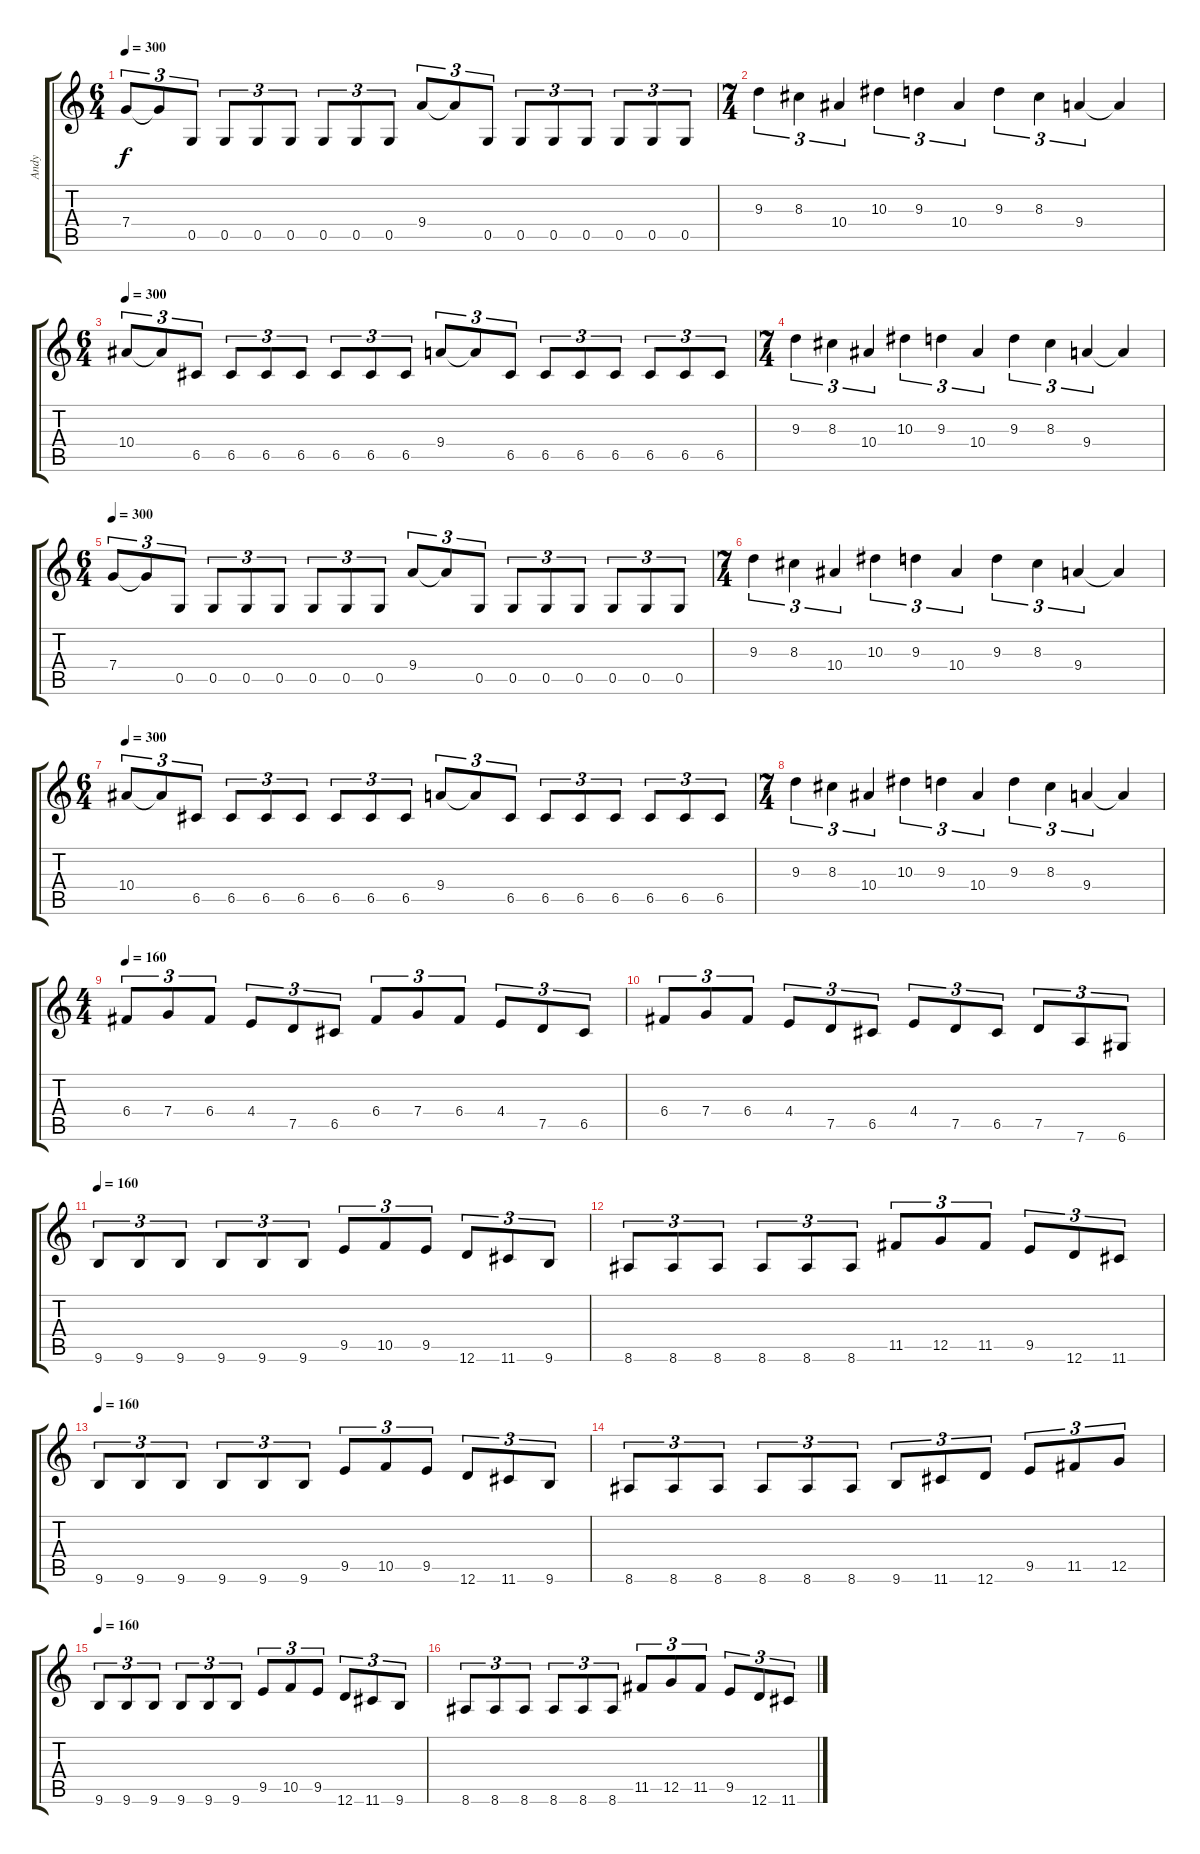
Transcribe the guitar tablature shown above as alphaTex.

\track ("Andy" "Andy") {instrument distortionguitar}
\staff {score tabs}
\tuning (D4 A3 F3 C3 G2 D2) {hide}
\ts (6 4)
\tempo 300
\clef g2
\ks c
7.4.8{tu (3 2) dy f} 7.4{t}.8{tu (3 2)} 0.5.8{tu (3 2)} 0.5.8{tu (3 2)} 0.5.8{tu (3 2)} 0.5.8{tu (3 2)} 0.5.8{tu (3 2)} 0.5.8{tu (3 2)} 0.5.8{tu (3 2)} 9.4.8{tu (3 2)} 9.4{t}.8{tu (3 2)} 0.5.8{tu (3 2)} 0.5.8{tu (3 2)} 0.5.8{tu (3 2)} 0.5.8{tu (3 2)} 0.5.8{tu (3 2)} 0.5.8{tu (3 2)} 0.5.8{tu (3 2)} |
\ts (7 4)
9.3.4{tu (3 2)} 8.3.4{tu (3 2)} 10.4.4{tu (3 2)} 10.3.4{tu (3 2)} 9.3.4{tu (3 2)} 10.4.4{tu (3 2)} 9.3.4{tu (3 2)} 8.3.4{tu (3 2)} 9.4.4{tu (3 2)} 9.4{t}.4 |
\ts (6 4)
\tempo 300
10.4.8{tu (3 2)} 10.4{t}.8{tu (3 2)} 6.5.8{tu (3 2)} 6.5.8{tu (3 2)} 6.5.8{tu (3 2)} 6.5.8{tu (3 2)} 6.5.8{tu (3 2)} 6.5.8{tu (3 2)} 6.5.8{tu (3 2)} 9.4.8{tu (3 2)} 9.4{t}.8{tu (3 2)} 6.5.8{tu (3 2)} 6.5.8{tu (3 2)} 6.5.8{tu (3 2)} 6.5.8{tu (3 2)} 6.5.8{tu (3 2)} 6.5.8{tu (3 2)} 6.5.8{tu (3 2)} |
\ts (7 4)
9.3.4{tu (3 2)} 8.3.4{tu (3 2)} 10.4.4{tu (3 2)} 10.3.4{tu (3 2)} 9.3.4{tu (3 2)} 10.4.4{tu (3 2)} 9.3.4{tu (3 2)} 8.3.4{tu (3 2)} 9.4.4{tu (3 2)} 9.4{t}.4 |
\ts (6 4)
\tempo 300
7.4.8{tu (3 2)} 7.4{t}.8{tu (3 2)} 0.5.8{tu (3 2)} 0.5.8{tu (3 2)} 0.5.8{tu (3 2)} 0.5.8{tu (3 2)} 0.5.8{tu (3 2)} 0.5.8{tu (3 2)} 0.5.8{tu (3 2)} 9.4.8{tu (3 2)} 9.4{t}.8{tu (3 2)} 0.5.8{tu (3 2)} 0.5.8{tu (3 2)} 0.5.8{tu (3 2)} 0.5.8{tu (3 2)} 0.5.8{tu (3 2)} 0.5.8{tu (3 2)} 0.5.8{tu (3 2)} |
\ts (7 4)
9.3.4{tu (3 2)} 8.3.4{tu (3 2)} 10.4.4{tu (3 2)} 10.3.4{tu (3 2)} 9.3.4{tu (3 2)} 10.4.4{tu (3 2)} 9.3.4{tu (3 2)} 8.3.4{tu (3 2)} 9.4.4{tu (3 2)} 9.4{t}.4 |
\ts (6 4)
\tempo 300
10.4.8{tu (3 2)} 10.4{t}.8{tu (3 2)} 6.5.8{tu (3 2)} 6.5.8{tu (3 2)} 6.5.8{tu (3 2)} 6.5.8{tu (3 2)} 6.5.8{tu (3 2)} 6.5.8{tu (3 2)} 6.5.8{tu (3 2)} 9.4.8{tu (3 2)} 9.4{t}.8{tu (3 2)} 6.5.8{tu (3 2)} 6.5.8{tu (3 2)} 6.5.8{tu (3 2)} 6.5.8{tu (3 2)} 6.5.8{tu (3 2)} 6.5.8{tu (3 2)} 6.5.8{tu (3 2)} |
\ts (7 4)
9.3.4{tu (3 2)} 8.3.4{tu (3 2)} 10.4.4{tu (3 2)} 10.3.4{tu (3 2)} 9.3.4{tu (3 2)} 10.4.4{tu (3 2)} 9.3.4{tu (3 2)} 8.3.4{tu (3 2)} 9.4.4{tu (3 2)} 9.4{t}.4 |
\ts (4 4)
\tempo 160
6.4.8{tu (3 2)} 7.4.8{tu (3 2)} 6.4.8{tu (3 2)} 4.4.8{tu (3 2)} 7.5.8{tu (3 2)} 6.5.8{tu (3 2)} 6.4.8{tu (3 2)} 7.4.8{tu (3 2)} 6.4.8{tu (3 2)} 4.4.8{tu (3 2)} 7.5.8{tu (3 2)} 6.5.8{tu (3 2)} |
6.4.8{tu (3 2)} 7.4.8{tu (3 2)} 6.4.8{tu (3 2)} 4.4.8{tu (3 2)} 7.5.8{tu (3 2)} 6.5.8{tu (3 2)} 4.4.8{tu (3 2)} 7.5.8{tu (3 2)} 6.5.8{tu (3 2)} 7.5.8{tu (3 2)} 7.6.8{tu (3 2)} 6.6.8{tu (3 2)} |
\tempo 160
9.6.8{tu (3 2)} 9.6.8{tu (3 2)} 9.6.8{tu (3 2)} 9.6.8{tu (3 2)} 9.6.8{tu (3 2)} 9.6.8{tu (3 2)} 9.5.8{tu (3 2)} 10.5.8{tu (3 2)} 9.5.8{tu (3 2)} 12.6.8{tu (3 2)} 11.6.8{tu (3 2)} 9.6.8{tu (3 2)} |
8.6.8{tu (3 2)} 8.6.8{tu (3 2)} 8.6.8{tu (3 2)} 8.6.8{tu (3 2)} 8.6.8{tu (3 2)} 8.6.8{tu (3 2)} 11.5.8{tu (3 2)} 12.5.8{tu (3 2)} 11.5.8{tu (3 2)} 9.5.8{tu (3 2)} 12.6.8{tu (3 2)} 11.6.8{tu (3 2)} |
\tempo 160
9.6.8{tu (3 2)} 9.6.8{tu (3 2)} 9.6.8{tu (3 2)} 9.6.8{tu (3 2)} 9.6.8{tu (3 2)} 9.6.8{tu (3 2)} 9.5.8{tu (3 2)} 10.5.8{tu (3 2)} 9.5.8{tu (3 2)} 12.6.8{tu (3 2)} 11.6.8{tu (3 2)} 9.6.8{tu (3 2)} |
8.6.8{tu (3 2)} 8.6.8{tu (3 2)} 8.6.8{tu (3 2)} 8.6.8{tu (3 2)} 8.6.8{tu (3 2)} 8.6.8{tu (3 2)} 9.6.8{tu (3 2)} 11.6.8{tu (3 2)} 12.6.8{tu (3 2)} 9.5.8{tu (3 2)} 11.5.8{tu (3 2)} 12.5.8{tu (3 2)} |
\tempo 160
9.6.8{tu (3 2)} 9.6.8{tu (3 2)} 9.6.8{tu (3 2)} 9.6.8{tu (3 2)} 9.6.8{tu (3 2)} 9.6.8{tu (3 2)} 9.5.8{tu (3 2)} 10.5.8{tu (3 2)} 9.5.8{tu (3 2)} 12.6.8{tu (3 2)} 11.6.8{tu (3 2)} 9.6.8{tu (3 2)} |
8.6.8{tu (3 2)} 8.6.8{tu (3 2)} 8.6.8{tu (3 2)} 8.6.8{tu (3 2)} 8.6.8{tu (3 2)} 8.6.8{tu (3 2)} 11.5.8{tu (3 2)} 12.5.8{tu (3 2)} 11.5.8{tu (3 2)} 9.5.8{tu (3 2)} 12.6.8{tu (3 2)} 11.6.8{tu (3 2)}
